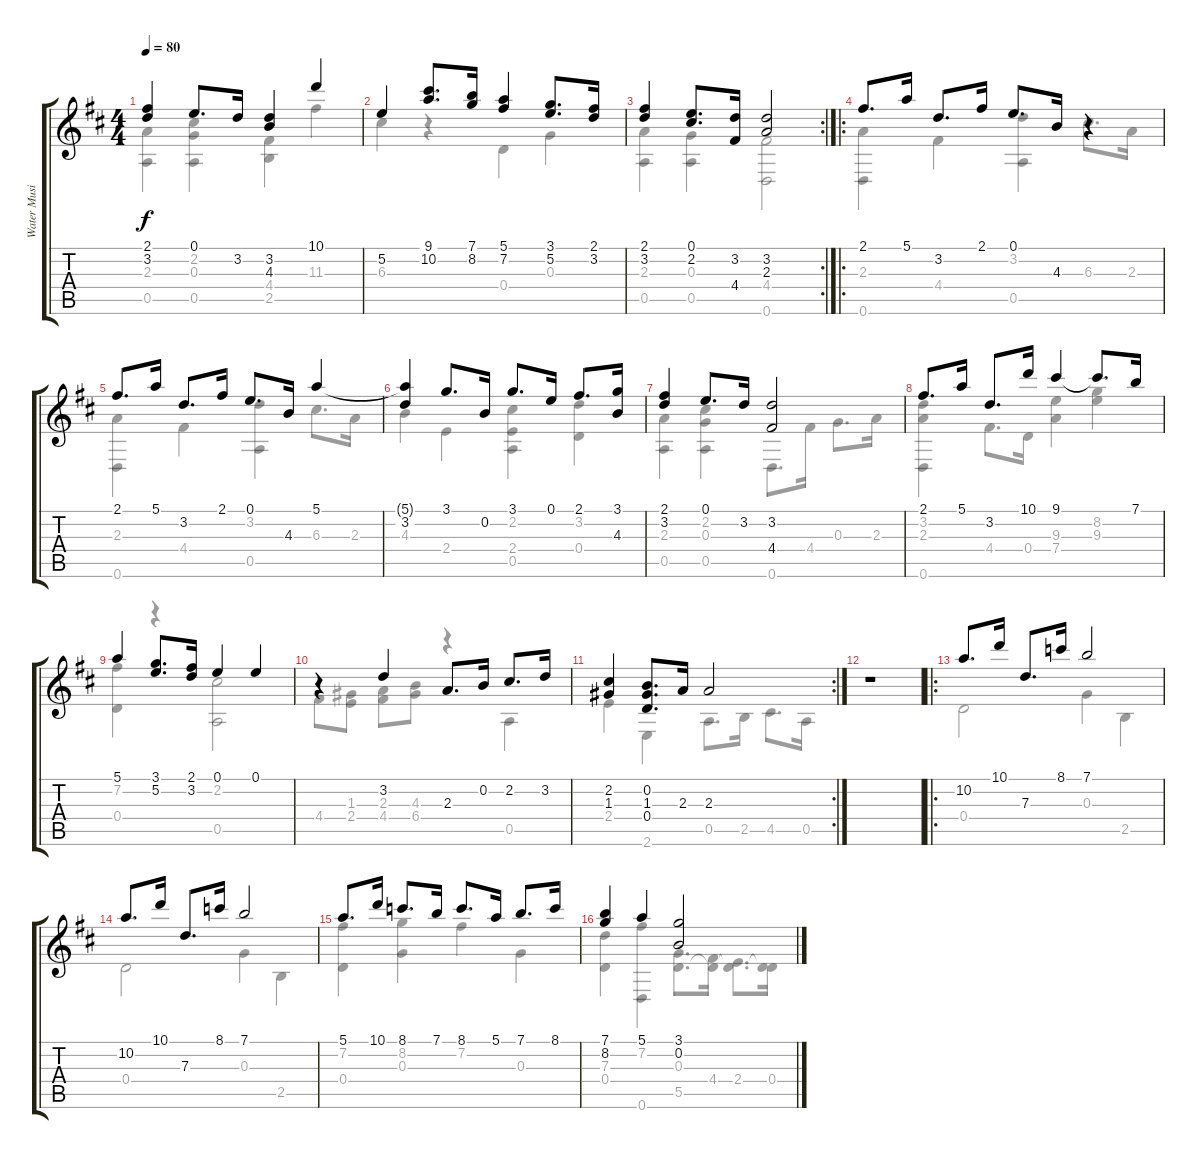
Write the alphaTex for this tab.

\track ("Water Music - Air" "Water Musi") {instrument acousticguitarnylon}
\staff {score tabs}
\tuning (E4 B3 G3 D3 A2 D2) {hide}
\voice
\ts (4 4)
\tempo 80
\clef g2
\ks d
(2.1 3.2).4{dy f} 0.1.8{d} 3.2.16 (3.2 4.3).4 10.1.4 |
5.2.4 (9.1 10.2).8{d} (7.1 8.2).16 (5.1 7.2).4 (3.1 5.2).8{d} (2.1 3.2).16 |
\rc 2
(2.1 3.2).4 (0.1 2.2).8{d} (3.2 4.4).16 (3.2 2.3).2 |
\ro
2.1.8{d} 5.1.16 3.2.8{d} 2.1.16 0.1.8{d} 4.3.16 r.4 |
2.1.8{d} 5.1.16 3.2.8{d} 2.1.16 0.1.8{d} 4.3.16 5.1.4 |
(5.1{t} 3.2).4 3.1.8{d} 0.2.16 3.1.8{d} 0.1.16 2.1.8{d} (3.1 4.3).16 |
(2.1 3.2).4 0.1.8{d} 3.2.16 (3.2 4.4).2 |
2.1.8{d} 5.1.16 3.2.8{d} 10.1.16 9.1.4 9.1{t}.8{d} 7.1.16 |
5.1.4 (3.1 5.2).8{d} (2.1 3.2).16 0.1.4 0.1.4 |
r.4 3.2.4 2.3.8{d} 0.2.16 2.2.8{d} 3.2.16 |
\rc 2
(2.2 1.3).4 (0.2 1.3 0.4).8{d} 2.3.16 2.3.2 |
r.1 |
\ro
10.2.8{d} 10.1.16 7.3.8{d} 8.1.16 7.1.2 |
10.2.8{d} 10.1.16 7.3.8{d} 8.1.16 7.1.2 |
5.1.8{d} 10.1.16 8.1.8{d} 7.1.16 8.1.8{d} 5.1.16 7.1.8{d} 8.1.16 |
(7.1 8.2).4 5.1.4 (3.1 0.2).2
\voice
\clef g2
\ottava regular
\simile none
\ks d
(2.3 0.5).4{dy f} (2.2 0.3 0.5).4 (4.4 2.5).4 11.3.4 |
6.3.4 r.4 0.4.4 0.3.4 |
(2.3 0.5).4 (0.3 0.5).4 (4.4 0.6).2 |
(2.3 0.6).4 4.4.4 (3.2 0.5).4 6.3.8{d} 2.3.16 |
(2.3 0.6).4 4.4.4 (3.2 0.5).4 6.3.8{d} 2.3.16 |
4.3.4 2.4.4 (2.2 2.4 0.5).4 (3.2 0.4).4 |
(2.3 0.5).4 (2.2 0.3 0.5).4 0.6.8{d} 4.4.16 0.3.8{d} 2.3.16 |
(3.2 2.3 0.6).4 4.4.8{d} 0.4.16 (9.3 7.4).4 (8.2 9.3).4 |
(7.2 0.4).4 r.4 (2.2 0.5).2 |
4.4.8 (1.3 2.4).8 (2.3 4.4).8 (4.3 6.4).8 r.4 0.5.4 |
2.4.4 2.6.4 0.5.8{d} 2.5.16 4.5.8{d} 0.5.16 |
|
0.4.2 0.3.4 2.5.4 |
0.4.2 0.3.4 2.5.4 |
(7.2 0.4).4 (8.2 0.3).4 7.2.4 0.3.4 |
(7.3 0.4).4 (7.2 0.6).4 (0.3 5.5).8{d} (4.4 5.5{t}).16 (2.4 5.5{t}).8{d} (0.4 5.5{t}).16
